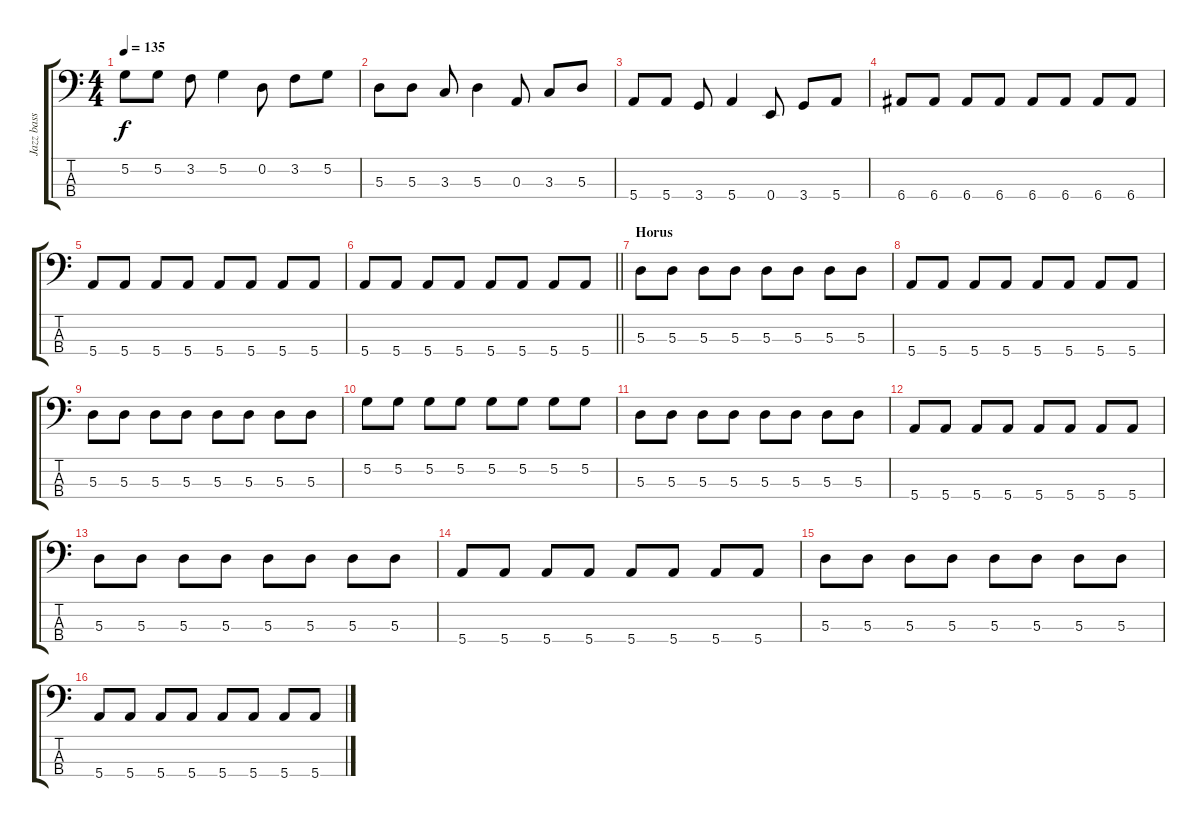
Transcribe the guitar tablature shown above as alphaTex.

\track ("Jazz bass" "Jazz bass") {instrument electricbassfinger}
\staff {score tabs}
\tuning (G2 D2 A1 E1) {hide}
\ts (4 4)
\tempo 135
\clef f4
\ks c
5.2.8{dy f} 5.2.8 3.2.8 5.2.4 0.2.8 3.2.8 5.2.8 |
5.3.8 5.3.8 3.3.8 5.3.4 0.3.8 3.3.8 5.3.8 |
5.4.8 5.4.8 3.4.8 5.4.4 0.4.8 3.4.8 5.4.8 |
6.4.8 6.4.8 6.4.8 6.4.8 6.4.8 6.4.8 6.4.8 6.4.8 |
5.4.8 5.4.8 5.4.8 5.4.8 5.4.8 5.4.8 5.4.8 5.4.8 |
\barLineRight lightlight
5.4.8 5.4.8 5.4.8 5.4.8 5.4.8 5.4.8 5.4.8 5.4.8 |
\section ("" "Horus")
5.3.8 5.3.8 5.3.8 5.3.8 5.3.8 5.3.8 5.3.8 5.3.8 |
5.4.8 5.4.8 5.4.8 5.4.8 5.4.8 5.4.8 5.4.8 5.4.8 |
5.3.8 5.3.8 5.3.8 5.3.8 5.3.8 5.3.8 5.3.8 5.3.8 |
5.2.8 5.2.8 5.2.8 5.2.8 5.2.8 5.2.8 5.2.8 5.2.8 |
5.3.8 5.3.8 5.3.8 5.3.8 5.3.8 5.3.8 5.3.8 5.3.8 |
5.4.8 5.4.8 5.4.8 5.4.8 5.4.8 5.4.8 5.4.8 5.4.8 |
5.3.8 5.3.8 5.3.8 5.3.8 5.3.8 5.3.8 5.3.8 5.3.8 |
5.4.8 5.4.8 5.4.8 5.4.8 5.4.8 5.4.8 5.4.8 5.4.8 |
5.3.8 5.3.8 5.3.8 5.3.8 5.3.8 5.3.8 5.3.8 5.3.8 |
5.4.8 5.4.8 5.4.8 5.4.8 5.4.8 5.4.8 5.4.8 5.4.8
